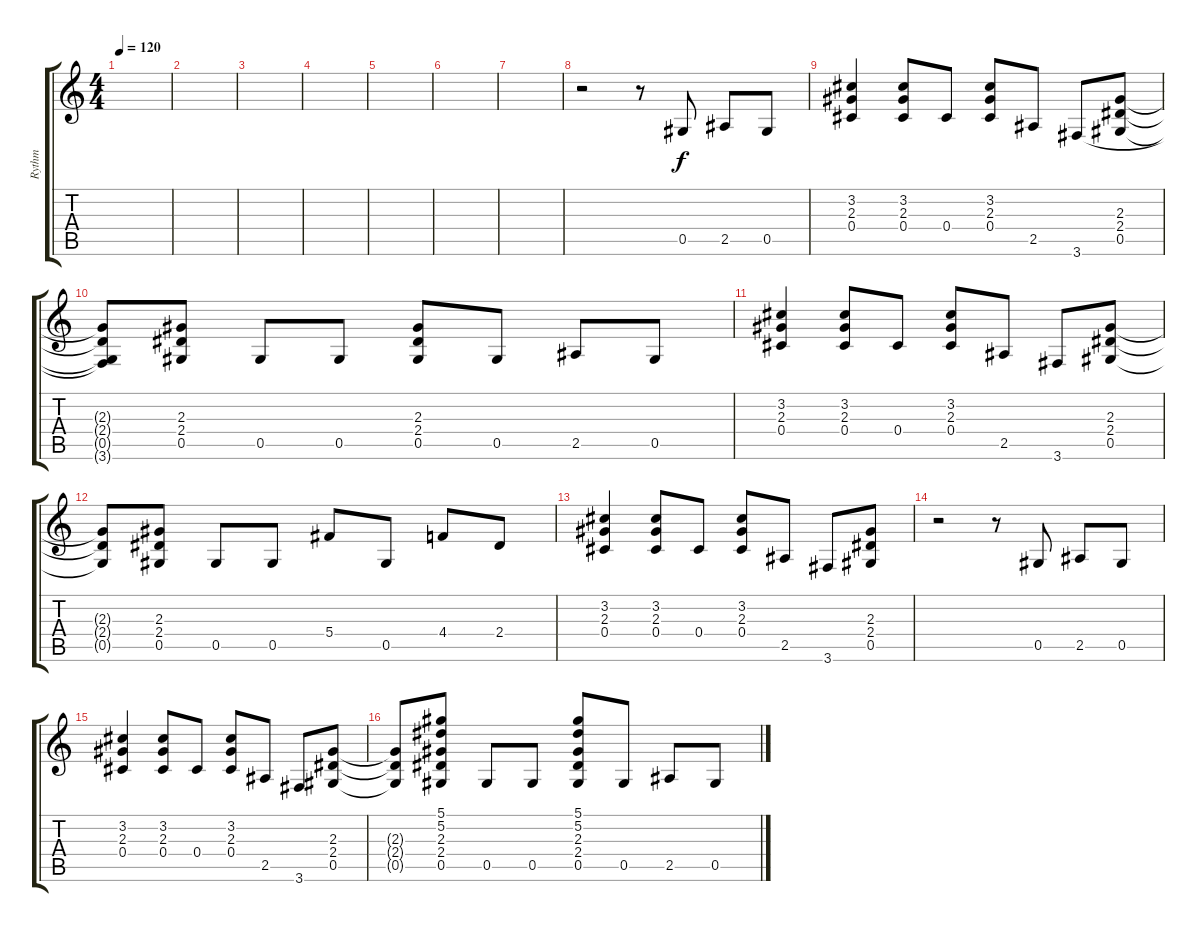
\track ("Rythm" "Rythm") {instrument distortionguitar}
\staff {score tabs}
\tuning (Eb4 Bb3 Gb3 Db3 Ab2 Eb2) {hide}
\ts (4 4)
\tempo 120
\clef g2
\ks c
|
|
|
|
|
|
|
r.2 r.8 0.5.8{instrument electricguitarmuted} 2.5.8{instrument distortionguitar} 0.5.8{instrument electricguitarmuted} |
(3.2 2.3 0.4).4{instrument distortionguitar} (3.2 2.3 0.4).8 0.4.8{instrument electricguitarmuted} (3.2 2.3 0.4).8{instrument distortionguitar} 2.5.8 3.6.8{instrument electricguitarmuted} (2.3 2.4 0.5).8{instrument distortionguitar} |
(2.3{t} 2.4{t} 0.5{t} 3.6{t}).8 (2.3 2.4 0.5).8 0.5.8{instrument electricguitarmuted} 0.5.8{instrument electricguitarmuted} (2.3 2.4 0.5).8{instrument distortionguitar} 0.5.8{instrument electricguitarmuted} 2.5.8{instrument distortionguitar} 0.5.8{instrument electricguitarmuted} |
(3.2 2.3 0.4).4{instrument distortionguitar} (3.2 2.3 0.4).8 0.4.8{instrument electricguitarmuted} (3.2 2.3 0.4).8{instrument distortionguitar} 2.5.8 3.6.8{instrument electricguitarmuted} (2.3 2.4 0.5).8{instrument distortionguitar} |
(2.3{t} 2.4{t} 0.5{t}).8 (2.3 2.4 0.5).8 0.5.8{instrument electricguitarmuted} 0.5.8{instrument electricguitarmuted} 5.4.8{instrument distortionguitar} 0.5.8{instrument electricguitarmuted} 4.4.8{instrument distortionguitar} 2.4.8 |
(3.2 2.3 0.4).4{instrument distortionguitar} (3.2 2.3 0.4).8 0.4.8{instrument electricguitarmuted} (3.2 2.3 0.4).8{instrument distortionguitar} 2.5.8 3.6.8{instrument electricguitarmuted} (2.3 2.4 0.5).8{instrument distortionguitar} |
r.2 r.8 0.5.8{instrument electricguitarmuted} 2.5.8{instrument distortionguitar} 0.5.8{instrument electricguitarmuted} |
(3.2 2.3 0.4).4{instrument distortionguitar} (3.2 2.3 0.4).8 0.4.8{instrument electricguitarmuted} (3.2 2.3 0.4).8{instrument distortionguitar} 2.5.8 3.6.8{instrument electricguitarmuted} (2.3 2.4 0.5).8{instrument distortionguitar} |
(2.3{t} 2.4{t} 0.5{t}).8 (5.1 5.2 2.3 2.4 0.5).8 0.5.8{instrument electricguitarmuted} 0.5.8{instrument electricguitarmuted} (5.1 5.2 2.3 2.4 0.5).8{instrument distortionguitar} 0.5.8{instrument electricguitarmuted} 2.5.8{instrument distortionguitar} 0.5.8{instrument electricguitarmuted}
